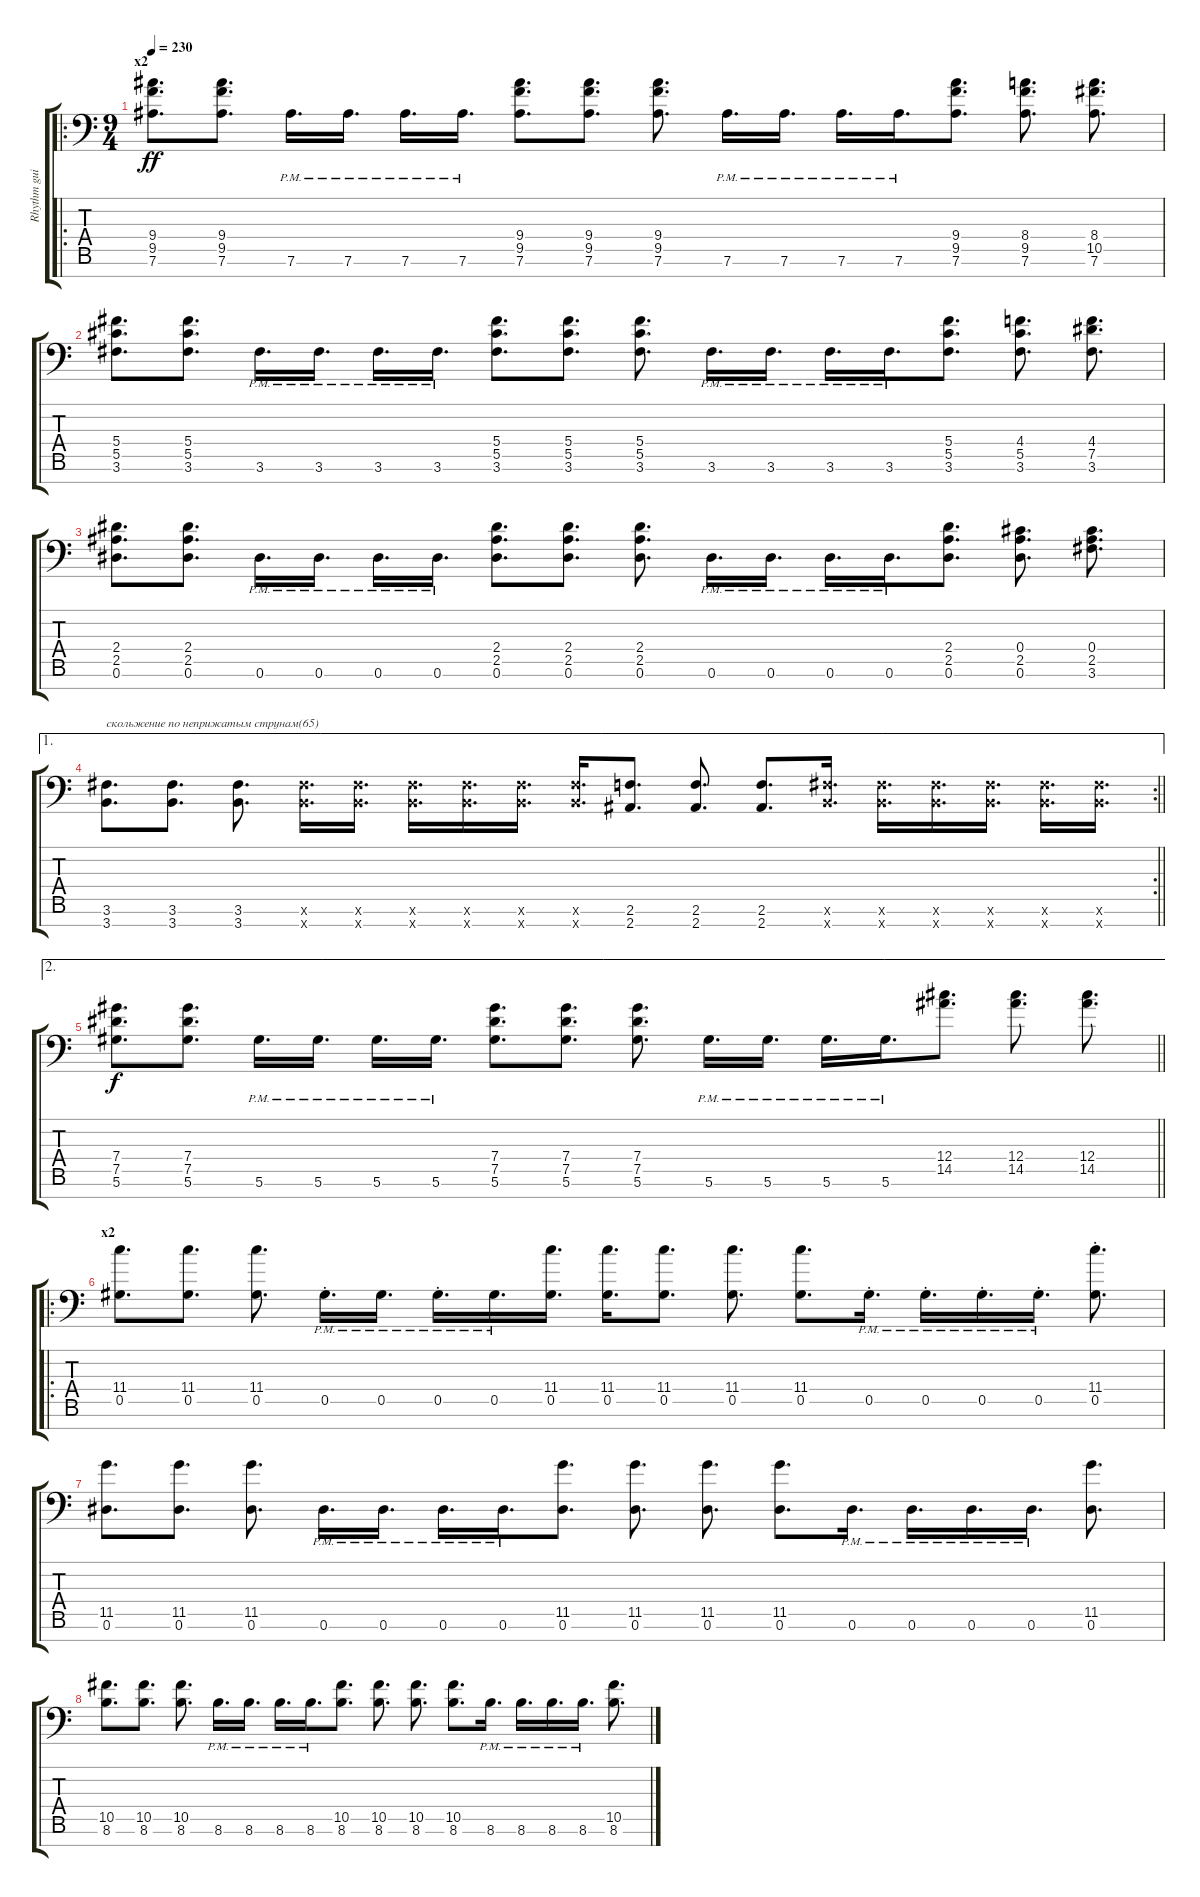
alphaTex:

\track ("Rhythm guitar" "Rhythm gui") {instrument distortionguitar}
\staff {score tabs}
\tuning (Eb4 Bb3 Gb3 Db3 Ab2 Eb2 Ab1) {hide}
\ro
\ts (9 4)
\section ("" "x2")
\tempo 230
\clef f4
\ks c
(9.4 9.5 7.6).8{d dy ff} (9.4 9.5 7.6).8{d} 7.6{pm}.16{d} 7.6{pm}.16{d} 7.6{pm}.16{d} 7.6{pm}.16{d} (9.4 9.5 7.6).8{d} (9.4 9.5 7.6).8{d} (9.4 9.5 7.6).8{d} 7.6{pm}.16{d} 7.6{pm}.16{d} 7.6{pm}.16{d} 7.6{pm}.16{d} (9.4 9.5 7.6).8{d} (8.4 9.5 7.6).8{d} (8.4 10.5 7.6).8{d} |
(5.4 5.5 3.6).8{d} (5.4 5.5 3.6).8{d} 3.6{pm}.16{d} 3.6{pm}.16{d} 3.6{pm}.16{d} 3.6{pm}.16{d} (5.4 5.5 3.6).8{d} (5.4 5.5 3.6).8{d} (5.4 5.5 3.6).8{d} 3.6{pm}.16{d} 3.6{pm}.16{d} 3.6{pm}.16{d} 3.6{pm}.16{d} (5.4 5.5 3.6).8{d} (4.4 5.5 3.6).8{d} (4.4 7.5 3.6).8{d} |
(2.4 2.5 0.6).8{d} (2.4 2.5 0.6).8{d} 0.6{pm}.16{d} 0.6{pm}.16{d} 0.6{pm}.16{d} 0.6{pm}.16{d} (2.4 2.5 0.6).8{d} (2.4 2.5 0.6).8{d} (2.4 2.5 0.6).8{d} 0.6{pm}.16{d} 0.6{pm}.16{d} 0.6{pm}.16{d} 0.6{pm}.16{d} (2.4 2.5 0.6).8{d} (0.4 2.5 0.6).8{d} (0.4 2.5 3.6).8{d} |
\ae 1
\rc 2
\barLineRight lightlight
(3.6 3.7).8{d txt "скольжение по неприжатым струнам(65)"} (3.6 3.7).8{d} (3.6 3.7).8{d} (3.6{x} 3.7{x}).16{d} (3.6{x} 3.7{x}).16{d} (3.6{x} 3.7{x}).16{d} (3.6{x} 3.7{x}).16{d} (3.6{x} 3.7{x}).16{d} (3.6{x} 3.7{x}).16{d} (2.6 2.7).8{d} (2.6 2.7).8{d} (2.6 2.7).8{d} (3.6{x} 3.7{x}).16{d} (3.6{x} 3.7{x}).16{d} (3.6{x} 3.7{x}).16{d} (3.6{x} 3.7{x}).16{d} (3.6{x} 3.7{x}).16{d} (3.6{x} 3.7{x}).16{d} |
\ae 2
\section ("" "")
\barLineRight lightlight
(7.4 7.5 5.6).8{d dy f} (7.4 7.5 5.6).8{d} 5.6{pm}.16{d} 5.6{pm}.16{d} 5.6{pm}.16{d} 5.6{pm}.16{d} (7.4 7.5 5.6).8{d} (7.4 7.5 5.6).8{d} (7.4 7.5 5.6).8{d} 5.6{pm}.16{d} 5.6{pm}.16{d} 5.6{pm}.16{d} 5.6{pm}.16{d} (12.4 14.5).8{d} (12.4 14.5).8{d} (12.4 14.5).8{d} |
\ro
\section ("" "x2")
(11.4 0.5).8{d} (11.4 0.5).8{d} (11.4 0.5).8{d} 0.5{pm st}.16{d} 0.5{pm}.16{d} 0.5{pm st}.16{d} 0.5{pm}.16{d} (11.4 0.5).16{d} (11.4 0.5).16{d} (11.4 0.5).8{d} (11.4 0.5).8{d} (11.4 0.5).8{d} 0.5{pm st}.16{d} 0.5{pm st}.16{d} 0.5{pm st}.16{d} 0.5{pm st}.16{d} (11.4 0.5{st}).8{d} |
(11.5 0.6).8{d} (11.5 0.6).8{d} (11.5 0.6).8{d} 0.6{pm}.16{d} 0.6{pm}.16{d} 0.6{pm}.16{d} 0.6{pm}.16{d} (11.5 0.6).8{d} (11.5 0.6).8{d} (11.5 0.6).8{d} (11.5 0.6).8{d} 0.6{pm}.16{d} 0.6{pm}.16{d} 0.6{pm}.16{d} 0.6{pm}.16{d} (11.5 0.6).8{d} |
(10.5 8.6).8{d} (10.5 8.6).8{d} (10.5 8.6).8{d} 8.6{pm}.16{d} 8.6{pm}.16{d} 8.6{pm}.16{d} 8.6{pm}.16{d} (10.5 8.6).8{d} (10.5 8.6).8{d} (10.5 8.6).8{d} (10.5 8.6).8{d} 8.6{pm}.16{d} 8.6{pm}.16{d} 8.6{pm}.16{d} 8.6{pm}.16{d} (10.5 8.6).8{d}
